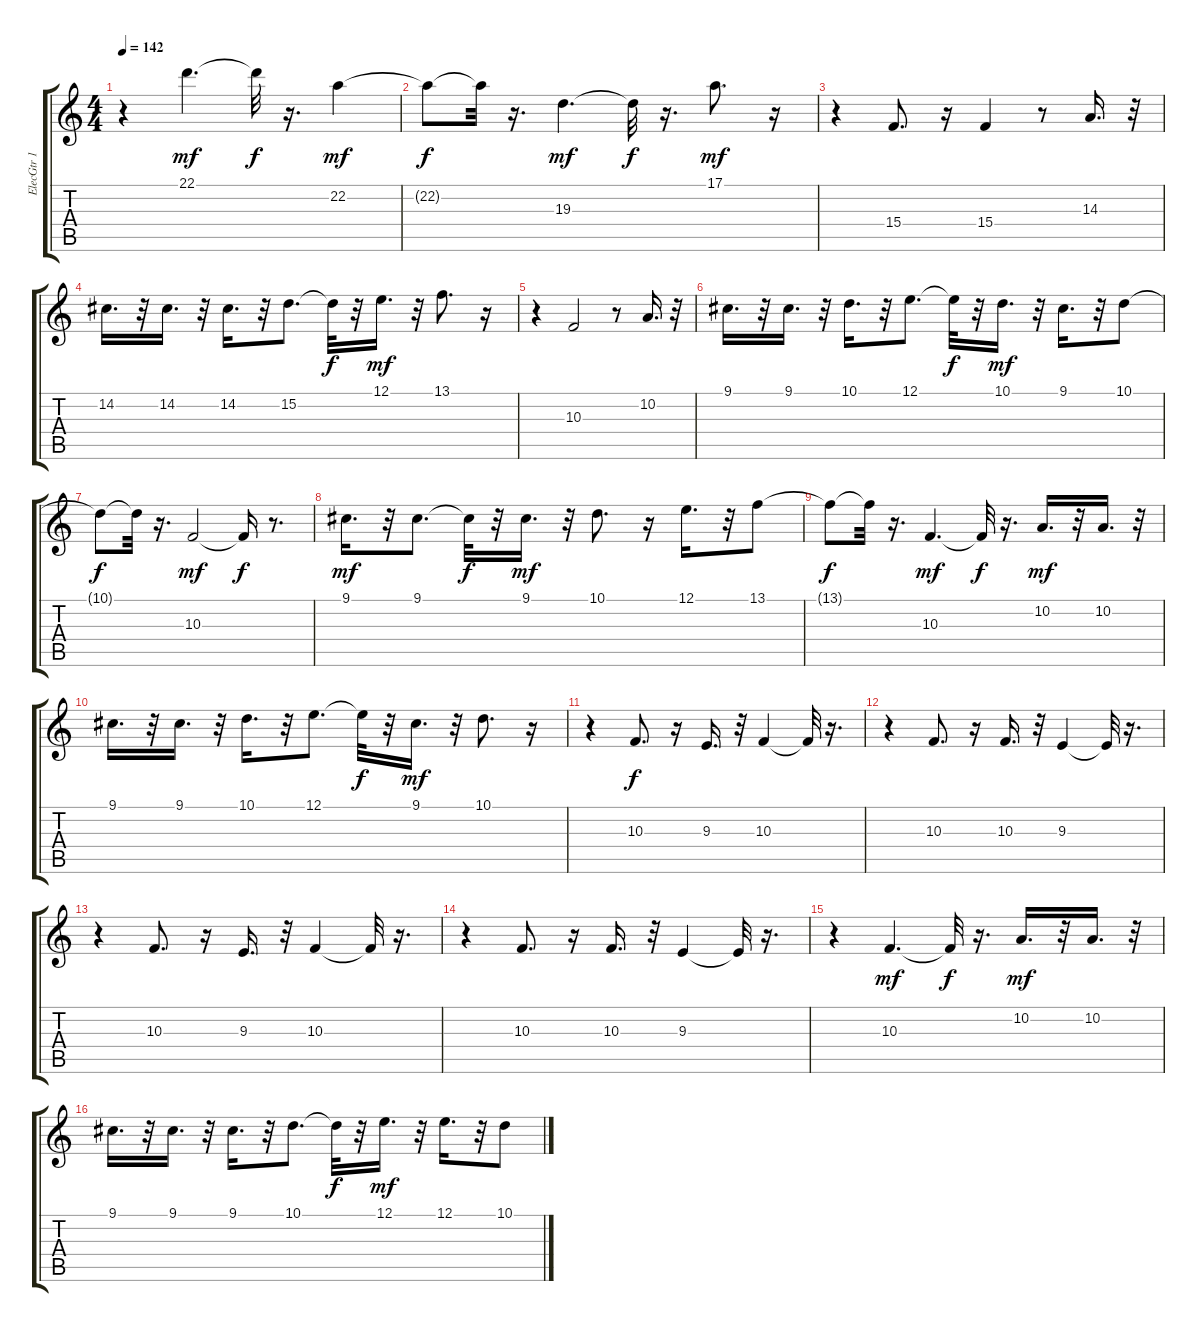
\track ("ElecGtr 1" "ElecGtr 1") {instrument lead8bassandlead}
\staff {score tabs}
\tuning (E4 B3 G3 D3 A2 E2) {hide}
\ts (4 4)
\tempo 142
\clef g2
\ks c
r.4{dy f} 22.1.4{d dy mf} 22.1{t}.32{dy f} r.16{d} 22.2.4{dy mf} |
22.2{t}.8{dy f} 22.2{t}.32 r.16{d} 19.3.4{d dy mf} 19.3{t}.32{dy f} r.16{d} 17.1.8{d dy mf} r.16 |
r.4 15.4.8{d} r.16 15.4.4 r.8 14.3.16{d} r.32 |
14.2.16{d} r.32 14.2.16{d} r.32 14.2.16{d} r.32 15.2.8{d} 15.2{t}.32{dy f} r.32 12.1.16{d dy mf} r.32 13.1.8{d} r.16 |
r.4 10.3.2 r.8 10.2.16{d} r.32 |
9.1.16{d} r.32 9.1.16{d} r.32 10.1.16{d} r.32 12.1.8{d} 12.1{t}.32{dy f} r.32 10.1.16{d dy mf} r.32 9.1.16{d} r.32 10.1.8 |
10.1{t}.8{dy f} 10.1{t}.32 r.16{d} 10.3.2{dy mf} 10.3{t}.16{dy f} r.8{d} |
9.1.16{d dy mf} r.32 9.1.8{d} 9.1{t}.32{dy f} r.32 9.1.16{d dy mf} r.32 10.1.8{d} r.16 12.1.16{d} r.32 13.1.8 |
13.1{t}.8{dy f} 13.1{t}.32 r.16{d} 10.3.4{d dy mf} 10.3{t}.32{dy f} r.16{d} 10.2.16{d dy mf} r.32 10.2.16{d} r.32 |
9.1.16{d} r.32 9.1.16{d} r.32 10.1.16{d} r.32 12.1.8{d} 12.1{t}.32{dy f} r.32 9.1.16{d dy mf} r.32 10.1.8{d} r.16 |
r.4 10.3.8{d dy f} r.16 9.3.16{d} r.32 10.3.4 10.3{t}.32 r.16{d} |
r.4 10.3.8{d} r.16 10.3.16{d} r.32 9.3.4 9.3{t}.32 r.16{d} |
r.4 10.3.8{d} r.16 9.3.16{d} r.32 10.3.4 10.3{t}.32 r.16{d} |
r.4 10.3.8{d} r.16 10.3.16{d} r.32 9.3.4 9.3{t}.32 r.16{d} |
r.4 10.3.4{d dy mf} 10.3{t}.32{dy f} r.16{d} 10.2.16{d dy mf} r.32 10.2.16{d} r.32 |
9.1.16{d} r.32 9.1.16{d} r.32 9.1.16{d} r.32 10.1.8{d} 10.1{t}.32{dy f} r.32 12.1.16{d dy mf} r.32 12.1.16{d} r.32 10.1.8
